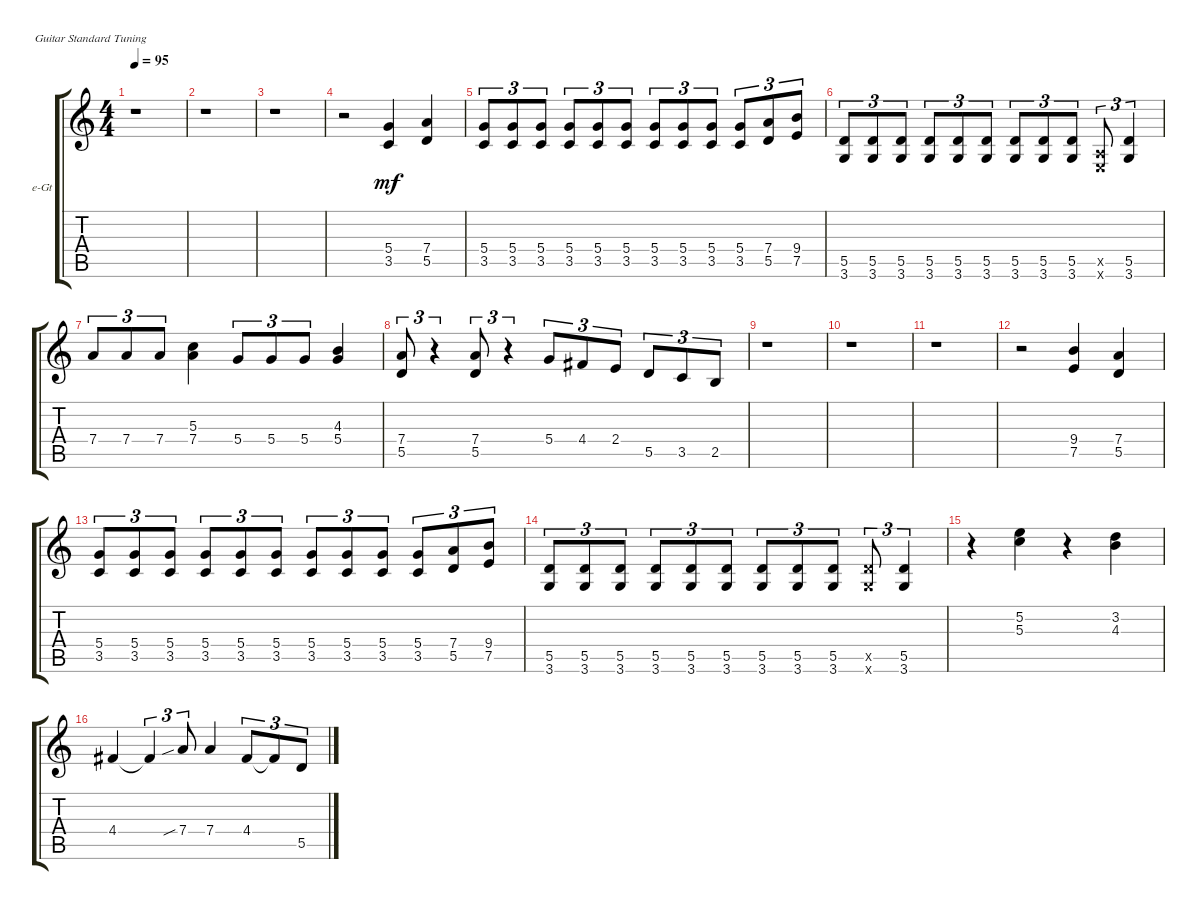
\defaultSystemsLayout 4
\bracketExtendMode groupsimilarinstruments
\firstSystemTrackNameOrientation horizontal
\otherSystemsTrackNameOrientation horizontal
\track ("Guitar 2" "e-Gt") {instrument acousticguitarsteel}
\staff {score tabs}
\tuning (E4 B3 G3 D3 A2 E2)
\ts (4 4)
\tempo 95
\clef g2
\ks c
r.1{dy mf instrument acousticguitarsteel} |
r.1 |
r.1 |
r.2 (5.4 3.5).4 (5.5 7.4).4 |
(5.4 3.5).8{tu (3 2)} (3.5 5.4).8{tu (3 2)} (5.4 3.5).8{tu (3 2)} (3.5 5.4).8{tu (3 2)} (5.4 3.5).8{tu (3 2)} (3.5 5.4).8{tu (3 2)} (5.4 3.5).8{tu (3 2)} (3.5 5.4).8{tu (3 2)} (5.4 3.5).8{tu (3 2)} (3.5 5.4).8{tu (3 2)} (7.4 5.5).8{tu (3 2)} (7.5 9.4).8{tu (3 2)} |
(3.6 5.5).8{tu (3 2)} (5.5 3.6).8{tu (3 2)} (3.6 5.5).8{tu (3 2)} (5.5 3.6).8{tu (3 2)} (3.6 5.5).8{tu (3 2)} (5.5 3.6).8{tu (3 2)} (3.6 5.5).8{tu (3 2)} (5.5 3.6).8{tu (3 2)} (3.6 5.5).8{tu (3 2)} (0.5{x} 0.6{x}).8{tu (3 2)} (3.6 5.5).4{tu (3 2)} |
7.4.8{tu (3 2)} 7.4.8{tu (3 2)} 7.4.8{tu (3 2)} (7.4 5.3).4 5.4.8{tu (3 2)} 5.4.8{tu (3 2)} 5.4.8{tu (3 2)} (5.4 4.3).4 |
(5.5 7.4).8{tu (3 2)} r.4{tu (3 2)} (7.4 5.5).8{tu (3 2)} r.4{tu (3 2)} 5.4.8{tu (3 2)} 4.4.8{tu (3 2)} 2.4.8{tu (3 2)} 5.5.8{tu (3 2)} 3.5.8{tu (3 2)} 2.5.8{tu (3 2)} |
r.1 |
r.1 |
r.1 |
r.2 (7.5 9.4).4 (7.4 5.5).4 |
(3.5 5.4).8{tu (3 2)} (5.4 3.5).8{tu (3 2)} (3.5 5.4).8{tu (3 2)} (5.4 3.5).8{tu (3 2)} (3.5 5.4).8{tu (3 2)} (5.4 3.5).8{tu (3 2)} (3.5 5.4).8{tu (3 2)} (5.4 3.5).8{tu (3 2)} (3.5 5.4).8{tu (3 2)} (5.4 3.5).8{tu (3 2)} (5.5 7.4).8{tu (3 2)} (9.4 7.5).8{tu (3 2)} |
(3.6 5.5).8{tu (3 2)} (5.5 3.6).8{tu (3 2)} (3.6 5.5).8{tu (3 2)} (5.5 3.6).8{tu (3 2)} (3.6 5.5).8{tu (3 2)} (5.5 3.6).8{tu (3 2)} (3.6 5.5).8{tu (3 2)} (5.5 3.6).8{tu (3 2)} (3.6 5.5).8{tu (3 2)} (5.5{x} 3.6{x}).8{tu (3 2)} (5.5 3.6).4{tu (3 2)} |
r.4 (5.2 5.3).4 r.4 (4.3 3.2).4 |
4.4.4 4.4{t}.4{tu (3 2)} 7.4{sib}.8{tu (3 2)} 7.4.4 4.4.8{tu (3 2)} 4.4{t}.8{tu (3 2)} 5.5.8{tu (3 2)}
